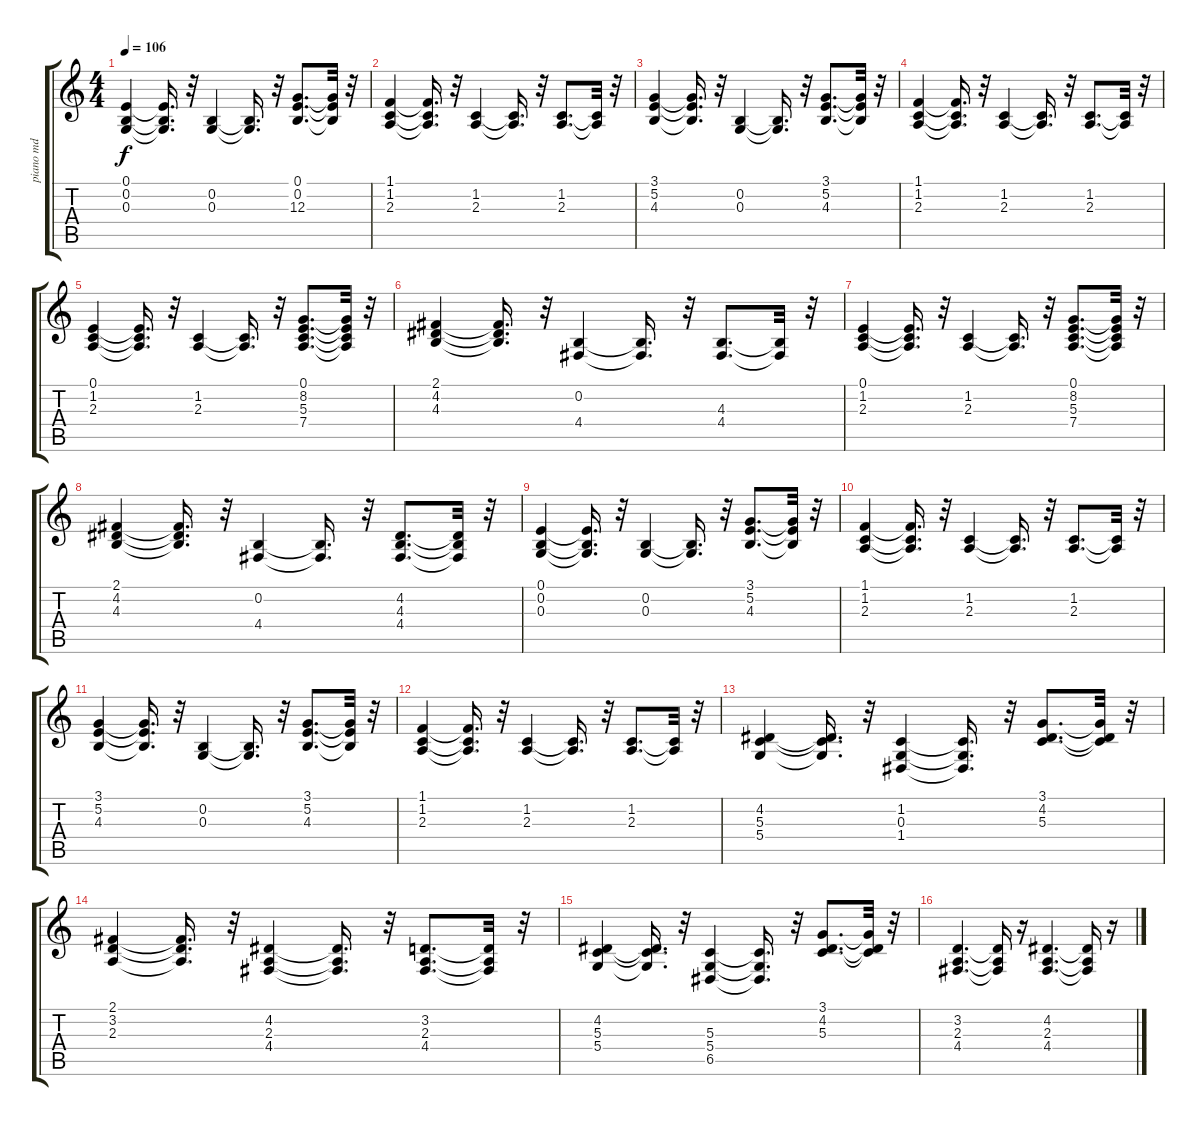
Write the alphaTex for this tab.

\track ("piano md" "piano md") {instrument acousticgrandpiano}
\staff {score tabs}
\tuning (E4 B3 G3 D3 A2 E2) {hide}
\ts (4 4)
\tempo 106
\clef g2
\ks c
(0.1 0.2 0.3).4{dy f instrument acousticgrandpiano} (0.1{t} 0.2{t} 0.3{t}).16{d} r.32 (0.2 0.3).4 (0.2{t} 0.3{t}).16{d} r.32 (0.1 0.2 12.3).8{d} (0.1{t} 0.2{t} 12.3{t}).32 r.32 |
(1.1 1.2 2.3).4 (1.1{t} 1.2{t} 2.3{t}).16{d} r.32 (1.2 2.3).4 (1.2{t} 2.3{t}).16{d} r.32 (1.2 2.3).8{d} (1.2{t} 2.3{t}).32 r.32 |
(3.1 5.2 4.3).4 (3.1{t} 5.2{t} 4.3{t}).16{d} r.32 (0.2 0.3).4 (0.2{t} 0.3{t}).16{d} r.32 (3.1 5.2 4.3).8{d} (3.1{t} 5.2{t} 4.3{t}).32 r.32 |
(1.1 1.2 2.3).4 (1.1{t} 1.2{t} 2.3{t}).16{d} r.32 (1.2 2.3).4 (1.2{t} 2.3{t}).16{d} r.32 (1.2 2.3).8{d} (1.2{t} 2.3{t}).32 r.32 |
(0.1 1.2 2.3).4 (0.1{t} 1.2{t} 2.3{t}).16{d} r.32 (1.2 2.3).4 (1.2{t} 2.3{t}).16{d} r.32 (0.1 8.2 5.3 7.4).8{d} (0.1{t} 8.2{t} 5.3{t} 7.4{t}).32 r.32 |
(2.1 4.2 4.3).4 (2.1{t} 4.2{t} 4.3{t}).16{d} r.32 (0.2 4.4).4 (0.2{t} 4.4{t}).16{d} r.32 (4.3 4.4).8{d} (4.3{t} 4.4{t}).32 r.32 |
(0.1 1.2 2.3).4 (0.1{t} 1.2{t} 2.3{t}).16{d} r.32 (1.2 2.3).4 (1.2{t} 2.3{t}).16{d} r.32 (0.1 8.2 5.3 7.4).8{d} (0.1{t} 8.2{t} 5.3{t} 7.4{t}).32 r.32 |
(2.1 4.2 4.3).4 (2.1{t} 4.2{t} 4.3{t}).16{d} r.32 (0.2 4.4).4 (0.2{t} 4.4{t}).16{d} r.32 (4.2 4.3 4.4).8{d} (4.2{t} 4.3{t} 4.4{t}).32 r.32 |
(0.1 0.2 0.3).4 (0.1{t} 0.2{t} 0.3{t}).16{d} r.32 (0.2 0.3).4 (0.2{t} 0.3{t}).16{d} r.32 (3.1 5.2 4.3).8{d} (3.1{t} 5.2{t} 4.3{t}).32 r.32 |
(1.1 1.2 2.3).4 (1.1{t} 1.2{t} 2.3{t}).16{d} r.32 (1.2 2.3).4 (1.2{t} 2.3{t}).16{d} r.32 (1.2 2.3).8{d} (1.2{t} 2.3{t}).32 r.32 |
(3.1 5.2 4.3).4 (3.1{t} 5.2{t} 4.3{t}).16{d} r.32 (0.2 0.3).4 (0.2{t} 0.3{t}).16{d} r.32 (3.1 5.2 4.3).8{d} (3.1{t} 5.2{t} 4.3{t}).32 r.32 |
(1.1 1.2 2.3).4 (1.1{t} 1.2{t} 2.3{t}).16{d} r.32 (1.2 2.3).4 (1.2{t} 2.3{t}).16{d} r.32 (1.2 2.3).8{d} (1.2{t} 2.3{t}).32 r.32 |
(4.2 5.3 5.4).4 (4.2{t} 5.3{t} 5.4{t}).16{d} r.32 (1.2 0.3 1.4).4 (1.2{t} 0.3{t} 1.4{t}).16{d} r.32 (3.1 4.2 5.3).8{d} (3.1{t} 4.2{t} 5.3{t}).32 r.32 |
(2.1 3.2 2.3).4 (2.1{t} 3.2{t} 2.3{t}).16{d} r.32 (4.2 2.3 4.4).4 (4.2{t} 2.3{t} 4.4{t}).16{d} r.32 (3.2 2.3 4.4).8{d} (3.2{t} 2.3{t} 4.4{t}).32 r.32 |
(4.2 5.3 5.4).4 (4.2{t} 5.3{t} 5.4{t}).16{d} r.32 (5.3 5.4 6.5).4 (5.3{t} 5.4{t} 6.5{t}).16{d} r.32 (3.1 4.2 5.3).8{d} (3.1{t} 4.2{t} 5.3{t}).32 r.32 |
(3.2 2.3 4.4).4{d} (3.2{t} 2.3{t} 4.4{t}).16 r.16 (4.2 2.3 4.4).4{d} (4.2{t} 2.3{t} 4.4{t}).16 r.16
